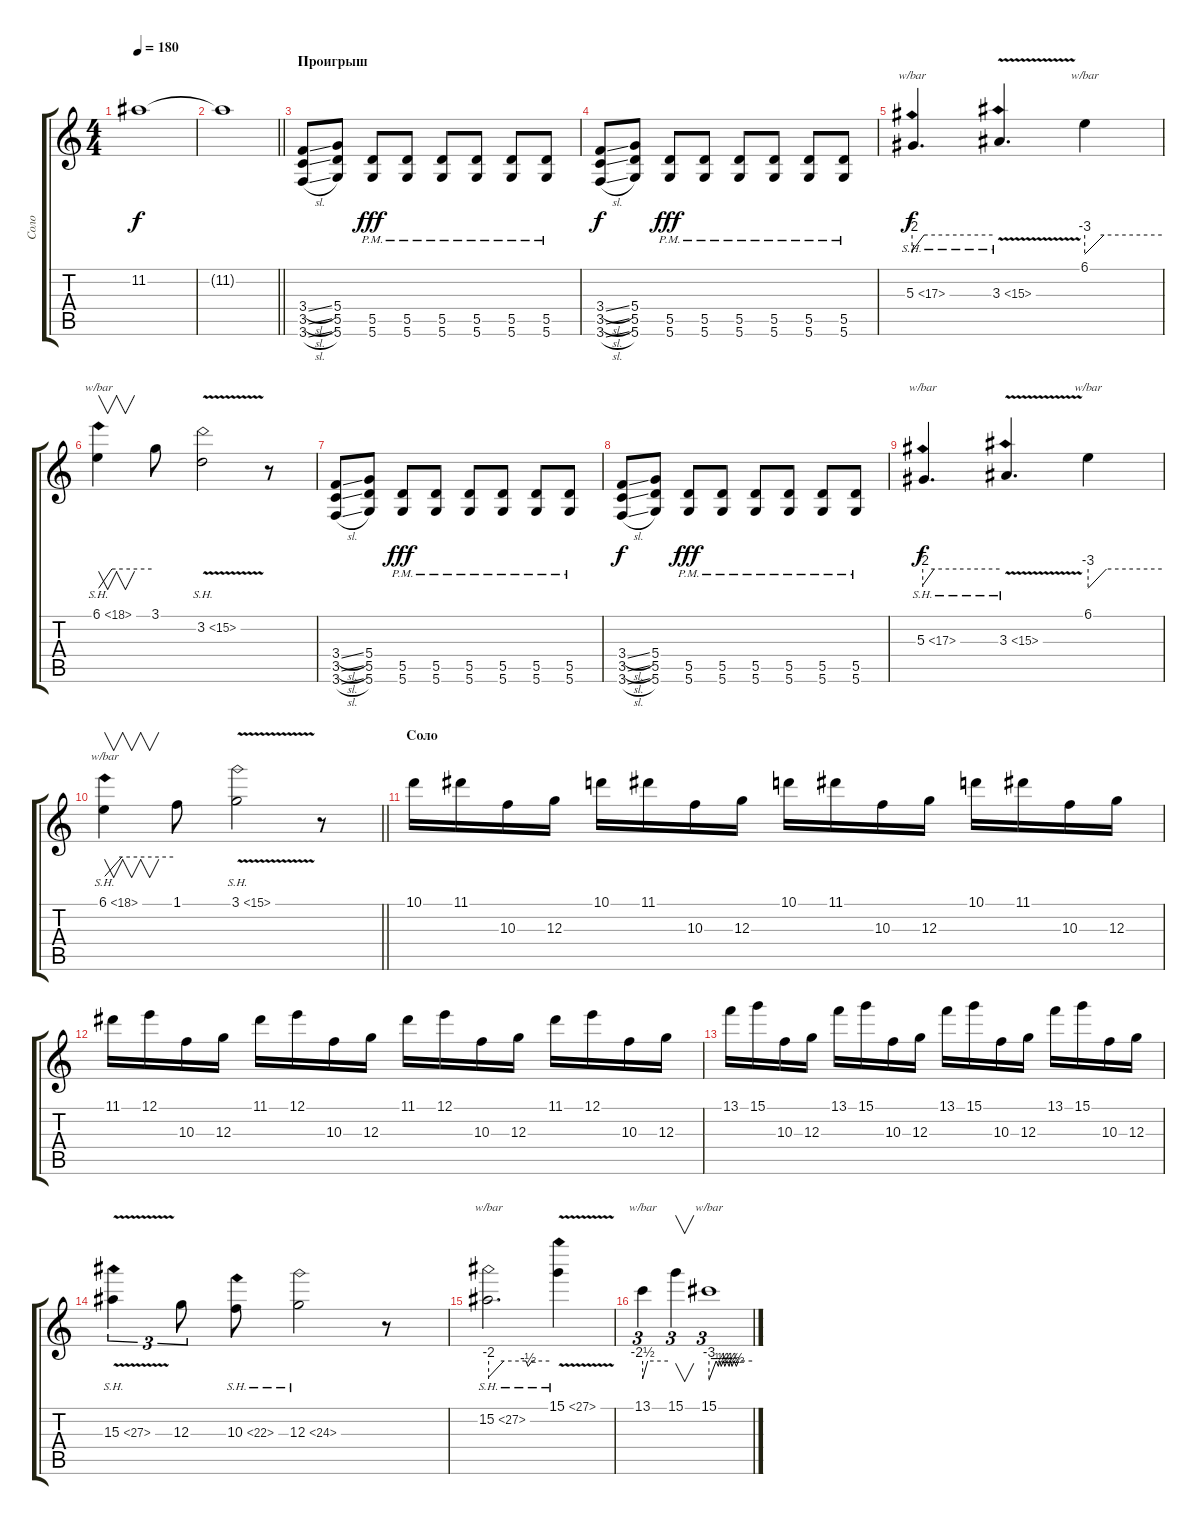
\track ("Соло" "Соло") {instrument distortionguitar}
\staff {score tabs}
\tuning (E4 B3 G3 D3 A2 D2) {hide}
\ts (4 4)
\tempo 180
\clef g2
\ks c
11.2{t}.1{dy f} |
\barLineRight lightlight
11.2{t}.1 |
\section ("" "Проигрыш")
(3.4{sl} 3.5{sl} 3.6{sl}).8 (5.4 5.5 5.6).8 (5.5{pm} 5.6{pm}).8{dy fff} (5.5{pm} 5.6{pm}).8 (5.5{pm} 5.6{pm}).8 (5.5{pm} 5.6{pm}).8 (5.5{pm} 5.6{pm}).8 (5.5{pm} 5.6{pm}).8 |
(3.4{sl} 3.5{sl} 3.6{sl}).8{dy f} (5.4 5.5 5.6).8 (5.5{pm} 5.6{pm}).8{dy fff} (5.5{pm} 5.6{pm}).8 (5.5{pm} 5.6{pm}).8 (5.5{pm} 5.6{pm}).8 (5.5{pm} 5.6{pm}).8 (5.5{pm} 5.6{pm}).8 |
5.3{sh 12}.4{d tbe (custom default 0 -8 9 0 60 0) dy f} 3.3{sh 12 v}.4{d} 6.1.4{tbe (custom default 0 -12 15 0 60 0)} |
6.1{sh 12}.4{v tbe (custom default 0 -12 15 0 60 0)} 3.1.8 3.2{sh 12 v}.2 r.8 |
(3.4{sl} 3.5{sl} 3.6{sl}).8 (5.4 5.5 5.6).8 (5.5{pm} 5.6{pm}).8{dy fff} (5.5{pm} 5.6{pm}).8 (5.5{pm} 5.6{pm}).8 (5.5{pm} 5.6{pm}).8 (5.5{pm} 5.6{pm}).8 (5.5{pm} 5.6{pm}).8 |
(3.4{sl} 3.5{sl} 3.6{sl}).8{dy f} (5.4 5.5 5.6).8 (5.5{pm} 5.6{pm}).8{dy fff} (5.5{pm} 5.6{pm}).8 (5.5{pm} 5.6{pm}).8 (5.5{pm} 5.6{pm}).8 (5.5{pm} 5.6{pm}).8 (5.5{pm} 5.6{pm}).8 |
5.3{sh 12}.4{d tbe (custom default 0 -8 9 0 60 0) dy f} 3.3{sh 12 v}.4{d} 6.1.4{tbe (custom default 0 -12 15 0 60 0)} |
\barLineRight lightlight
6.1{sh 12}.4{v tbe (custom default 0 -12 15 0 60 0)} 1.1.8 3.1{sh 12 v}.2 r.8 |
\section ("" "Соло")
10.1.16 11.1.16 10.3.16 12.3.16 10.1.16 11.1.16 10.3.16 12.3.16 10.1.16 11.1.16 10.3.16 12.3.16 10.1.16 11.1.16 10.3.16 12.3.16 |
11.1.16 12.1.16 10.3.16 12.3.16 11.1.16 12.1.16 10.3.16 12.3.16 11.1.16 12.1.16 10.3.16 12.3.16 11.1.16 12.1.16 10.3.16 12.3.16 |
13.1.16 15.1.16 10.3.16 12.3.16 13.1.16 15.1.16 10.3.16 12.3.16 13.1.16 15.1.16 10.3.16 12.3.16 13.1.16 15.1.16 10.3.16 12.3.16 |
15.3{sh 12 v}.4{tu (3 2)} 12.3.8{tu (3 2)} 10.3{sh 12}.8 12.3{sh 12}.2 r.8 |
15.2{sh 12}.2{d tbe (custom default 0 -8 15 0 37 0 39 -2 43 0 60 0)} 15.1{sh 12 v}.4 |
13.1.4{tu (3 2) tbe (custom default 0 -10 12 0 60 0)} 15.1.4{v tu (3 2)} 15.1.1{tu (3 2) tbe (custom default 0 -12 10 0 13 -2 15 0 17 -2 20 0 22 -2 25 0 28 -2 30 0 32 -2 35 0 38 -2 41 0 60 0)}
